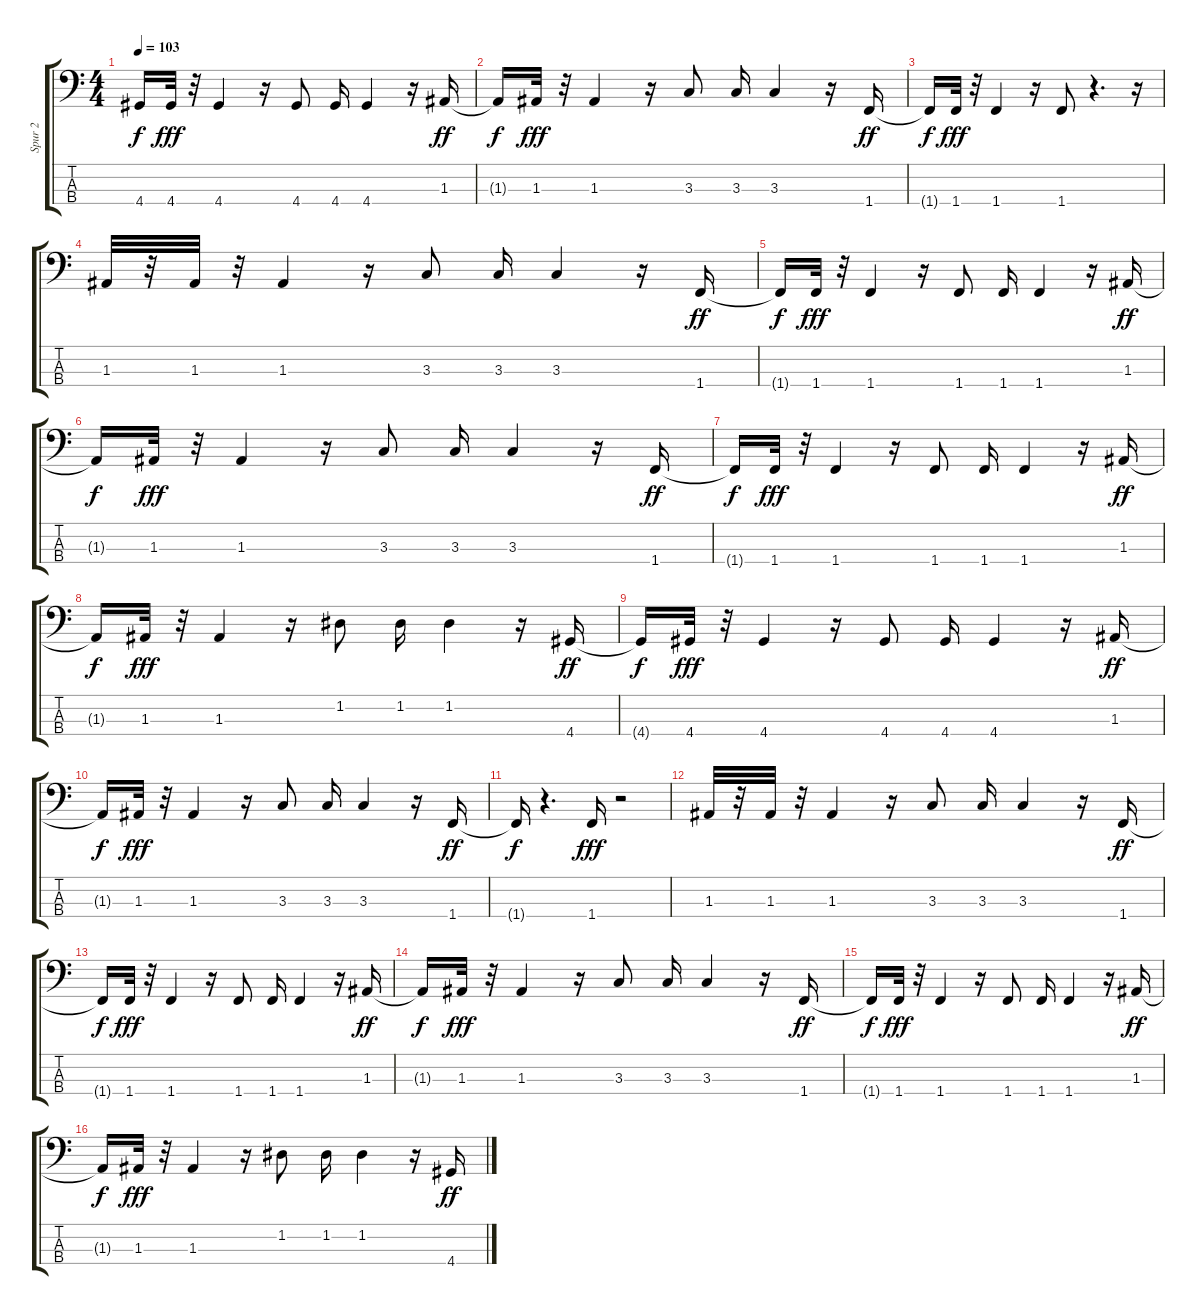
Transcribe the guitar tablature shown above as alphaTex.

\track ("Spur 2" "Spur 2") {instrument electricbassfinger}
\staff {score tabs}
\tuning (G2 D2 A1 E1) {hide}
\ts (4 4)
\tempo 103
\clef f4
\ks c
4.4{t}.16{dy f} 4.4.32{dy fff} r.32 4.4.4 r.16 4.4.8 4.4.16 4.4.4 r.16 1.3.16{dy ff} |
1.3{t}.16{dy f} 1.3.32{dy fff} r.32 1.3.4 r.16 3.3.8 3.3.16 3.3.4 r.16 1.4.16{dy ff} |
1.4{t}.16{dy f} 1.4.32{dy fff} r.32 1.4.4 r.16 1.4.8 r.4{d} r.16 |
1.3.32 r.32 1.3.32 r.32 1.3.4 r.16 3.3.8 3.3.16 3.3.4 r.16 1.4.16{dy ff} |
1.4{t}.16{dy f} 1.4.32{dy fff} r.32 1.4.4 r.16 1.4.8 1.4.16 1.4.4 r.16 1.3.16{dy ff} |
1.3{t}.16{dy f} 1.3.32{dy fff} r.32 1.3.4 r.16 3.3.8 3.3.16 3.3.4 r.16 1.4.16{dy ff} |
1.4{t}.16{dy f} 1.4.32{dy fff} r.32 1.4.4 r.16 1.4.8 1.4.16 1.4.4 r.16 1.3.16{dy ff} |
1.3{t}.16{dy f} 1.3.32{dy fff} r.32 1.3.4 r.16 1.2.8 1.2.16 1.2.4 r.16 4.4.16{dy ff} |
4.4{t}.16{dy f} 4.4.32{dy fff} r.32 4.4.4 r.16 4.4.8 4.4.16 4.4.4 r.16 1.3.16{dy ff} |
1.3{t}.16{dy f} 1.3.32{dy fff} r.32 1.3.4 r.16 3.3.8 3.3.16 3.3.4 r.16 1.4.16{dy ff} |
1.4{t}.16{dy f} r.4{d} 1.4.16{dy fff} r.2 |
1.3.32 r.32 1.3.32 r.32 1.3.4 r.16 3.3.8 3.3.16 3.3.4 r.16 1.4.16{dy ff} |
1.4{t}.16{dy f} 1.4.32{dy fff} r.32 1.4.4 r.16 1.4.8 1.4.16 1.4.4 r.16 1.3.16{dy ff} |
1.3{t}.16{dy f} 1.3.32{dy fff} r.32 1.3.4 r.16 3.3.8 3.3.16 3.3.4 r.16 1.4.16{dy ff} |
1.4{t}.16{dy f} 1.4.32{dy fff} r.32 1.4.4 r.16 1.4.8 1.4.16 1.4.4 r.16 1.3.16{dy ff} |
1.3{t}.16{dy f} 1.3.32{dy fff} r.32 1.3.4 r.16 1.2.8 1.2.16 1.2.4 r.16 4.4.16{dy ff}
